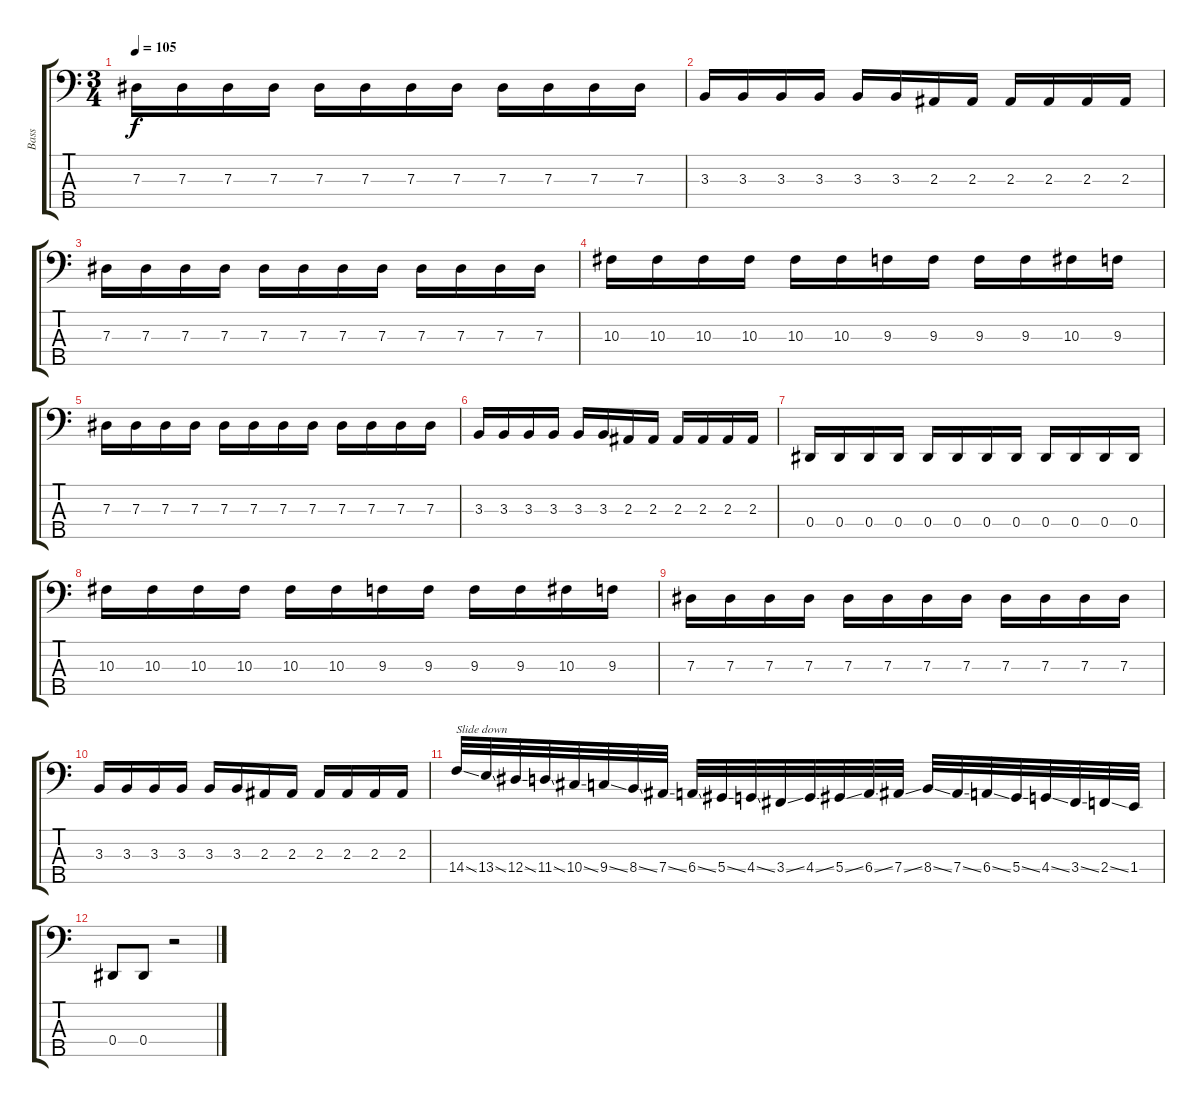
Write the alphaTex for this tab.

\track ("Bass" "Bass") {instrument electricbassfinger}
\staff {score tabs}
\tuning (Gb2 Db2 Ab1 Eb1 Bb0) {hide}
\ts (3 4)
\tempo 105
\clef f4
\ks c
7.3.16{dy f} 7.3.16 7.3.16 7.3.16 7.3.16 7.3.16 7.3.16 7.3.16 7.3.16 7.3.16 7.3.16 7.3.16 |
3.3.16 3.3.16 3.3.16 3.3.16 3.3.16 3.3.16 2.3.16 2.3.16 2.3.16 2.3.16 2.3.16 2.3.16 |
7.3.16 7.3.16 7.3.16 7.3.16 7.3.16 7.3.16 7.3.16 7.3.16 7.3.16 7.3.16 7.3.16 7.3.16 |
10.3.16 10.3.16 10.3.16 10.3.16 10.3.16 10.3.16 9.3.16 9.3.16 9.3.16 9.3.16 10.3.16 9.3.16 |
7.3.16 7.3.16 7.3.16 7.3.16 7.3.16 7.3.16 7.3.16 7.3.16 7.3.16 7.3.16 7.3.16 7.3.16 |
3.3.16 3.3.16 3.3.16 3.3.16 3.3.16 3.3.16 2.3.16 2.3.16 2.3.16 2.3.16 2.3.16 2.3.16 |
0.4.16 0.4.16 0.4.16 0.4.16 0.4.16 0.4.16 0.4.16 0.4.16 0.4.16 0.4.16 0.4.16 0.4.16 |
10.3.16 10.3.16 10.3.16 10.3.16 10.3.16 10.3.16 9.3.16 9.3.16 9.3.16 9.3.16 10.3.16 9.3.16 |
7.3.16 7.3.16 7.3.16 7.3.16 7.3.16 7.3.16 7.3.16 7.3.16 7.3.16 7.3.16 7.3.16 7.3.16 |
3.3.16 3.3.16 3.3.16 3.3.16 3.3.16 3.3.16 2.3.16 2.3.16 2.3.16 2.3.16 2.3.16 2.3.16 |
14.4{ss}.32{txt "Slide down"} 13.4{ss}.32 12.4{ss}.32 11.4{ss}.32 10.4{ss}.32 9.4{ss}.32 8.4{ss}.32 7.4{ss}.32 6.4{ss}.32 5.4{ss}.32 4.4{ss}.32 3.4{ss}.32 4.4{ss}.32 5.4{ss}.32 6.4{ss}.32 7.4{ss}.32 8.4{ss}.32 7.4{ss}.32 6.4{ss}.32 5.4{ss}.32 4.4{ss}.32 3.4{ss}.32 2.4{ss}.32 1.4.32 |
0.4.8 0.4.8 r.2
